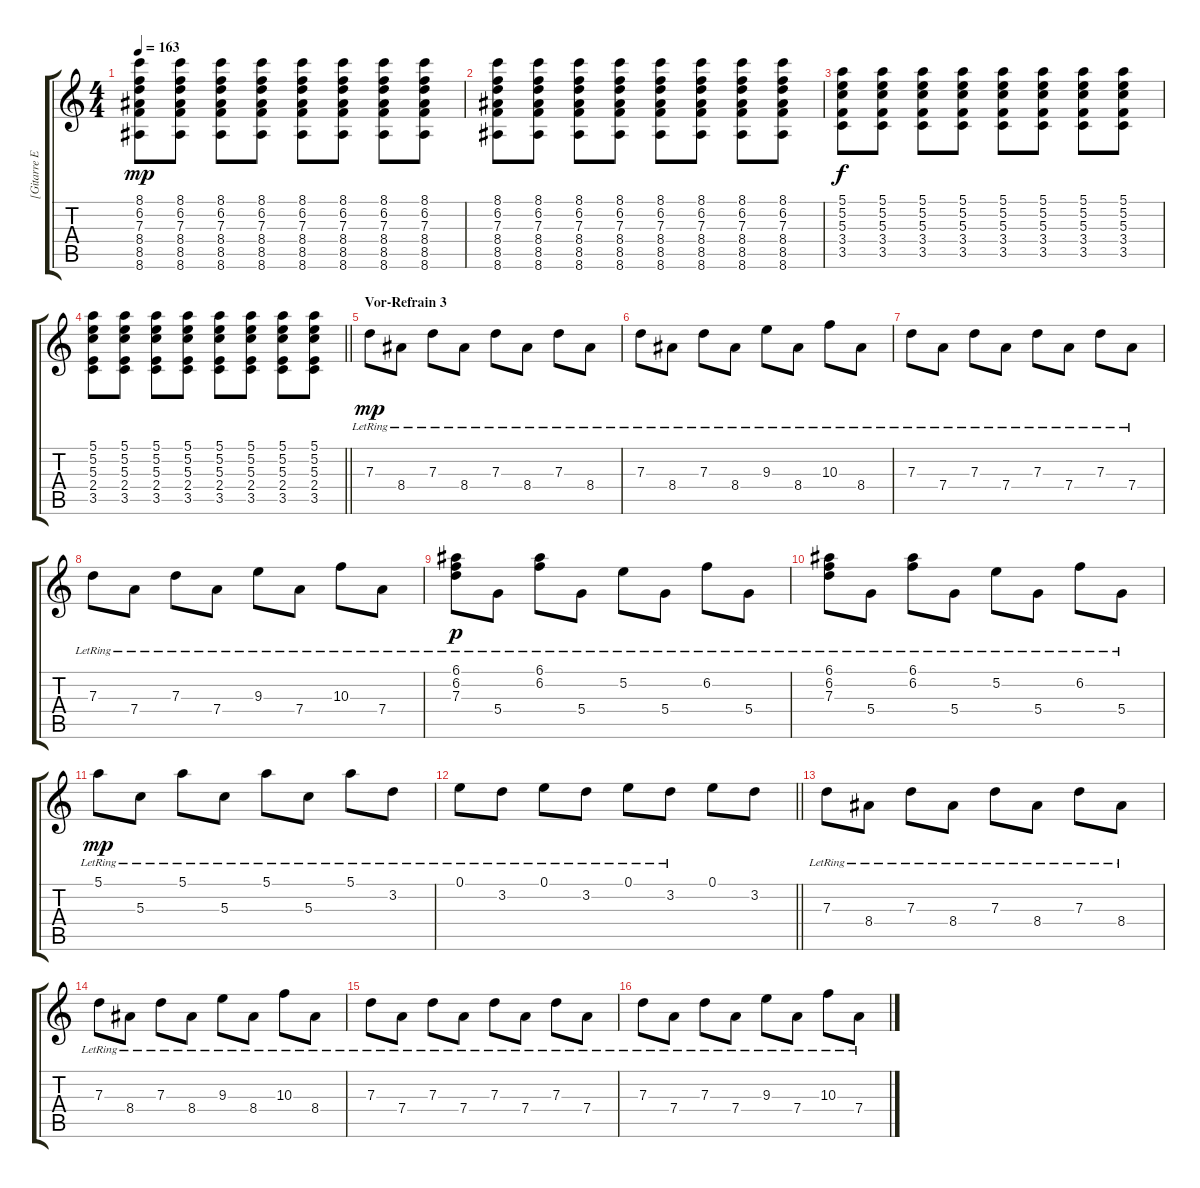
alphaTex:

\track ("[Gitarre Effekt I]" "[Gitarre E") {instrument overdrivenguitar}
\staff {score tabs}
\tuning (E4 B3 G3 D3 A2 D2) {hide}
\ts (4 4)
\tempo 163
\clef g2
\ks c
(8.1 6.2 7.3 8.4 8.5 8.6).8{dy mp} (8.1 6.2 7.3 8.4 8.5 8.6).8 (8.1 6.2 7.3 8.4 8.5 8.6).8 (8.1 6.2 7.3 8.4 8.5 8.6).8 (8.1 6.2 7.3 8.4 8.5 8.6).8 (8.1 6.2 7.3 8.4 8.5 8.6).8 (8.1 6.2 7.3 8.4 8.5 8.6).8 (8.1 6.2 7.3 8.4 8.5 8.6).8 |
(8.1 6.2 7.3 8.4 8.5 8.6).8 (8.1 6.2 7.3 8.4 8.5 8.6).8 (8.1 6.2 7.3 8.4 8.5 8.6).8 (8.1 6.2 7.3 8.4 8.5 8.6).8 (8.1 6.2 7.3 8.4 8.5 8.6).8 (8.1 6.2 7.3 8.4 8.5 8.6).8 (8.1 6.2 7.3 8.4 8.5 8.6).8 (8.1 6.2 7.3 8.4 8.5 8.6).8 |
(5.1 5.2 5.3 3.4 3.5).8{dy f} (5.1 5.2 5.3 3.4 3.5).8 (5.1 5.2 5.3 3.4 3.5).8 (5.1 5.2 5.3 3.4 3.5).8 (5.1 5.2 5.3 3.4 3.5).8 (5.1 5.2 5.3 3.4 3.5).8 (5.1 5.2 5.3 3.4 3.5).8 (5.1 5.2 5.3 3.4 3.5).8 |
\barLineRight lightlight
(5.1 5.2 5.3 2.4 3.5).8 (5.1 5.2 5.3 2.4 3.5).8 (5.1 5.2 5.3 2.4 3.5).8 (5.1 5.2 5.3 2.4 3.5).8 (5.1 5.2 5.3 2.4 3.5).8 (5.1 5.2 5.3 2.4 3.5).8 (5.1 5.2 5.3 2.4 3.5).8 (5.1 5.2 5.3 2.4 3.5).8 |
\section ("" "Vor-Refrain 3")
7.3{lr}.8{dy mp volume 16 balance 8 instrument overdrivenguitar} 8.4{lr}.8 7.3{lr}.8 8.4{lr}.8 7.3{lr}.8 8.4{lr}.8 7.3{lr}.8 8.4{lr}.8 |
7.3{lr}.8 8.4{lr}.8 7.3{lr}.8 8.4{lr}.8 9.3{lr}.8 8.4{lr}.8 10.3{lr}.8 8.4{lr}.8 |
7.3{lr}.8 7.4{lr}.8 7.3{lr}.8 7.4{lr}.8 7.3{lr}.8 7.4{lr}.8 7.3{lr}.8 7.4{lr}.8 |
7.3{lr}.8 7.4{lr}.8 7.3{lr}.8 7.4{lr}.8 9.3{lr}.8 7.4{lr}.8 10.3{lr}.8 7.4{lr}.8 |
(6.1{lr} 6.2 7.3{lr}).8{dy p volume 16} 5.4{lr}.8 (6.1{lr} 6.2).8 5.4{lr}.8 5.2{lr}.8 5.4{lr}.8 6.2{lr}.8 5.4{lr}.8 |
(6.1{lr} 6.2 7.3{lr}).8 5.4{lr}.8 (6.1{lr} 6.2).8 5.4{lr}.8 5.2{lr}.8 5.4{lr}.8 6.2{lr}.8 5.4{lr}.8 |
5.1{lr}.8{dy mp volume 12} 5.3{lr}.8 5.1{lr}.8 5.3{lr}.8 5.1{lr}.8 5.3{lr}.8 5.1{lr}.8 3.2{lr}.8 |
\barLineRight lightlight
0.1{lr}.8 3.2{lr}.8 0.1{lr}.8 3.2{lr}.8 0.1{lr}.8 3.2{lr}.8 0.1.8 3.2.8 |
7.3{lr}.8 8.4{lr}.8 7.3{lr}.8 8.4{lr}.8 7.3{lr}.8 8.4{lr}.8 7.3{lr}.8 8.4{lr}.8 |
7.3{lr}.8 8.4{lr}.8 7.3{lr}.8 8.4{lr}.8 9.3{lr}.8 8.4{lr}.8 10.3{lr}.8 8.4{lr}.8 |
7.3{lr}.8 7.4{lr}.8 7.3{lr}.8 7.4{lr}.8 7.3{lr}.8 7.4{lr}.8 7.3{lr}.8 7.4{lr}.8 |
7.3{lr}.8 7.4{lr}.8 7.3{lr}.8 7.4{lr}.8 9.3{lr}.8 7.4{lr}.8 10.3{lr}.8 7.4{lr}.8
